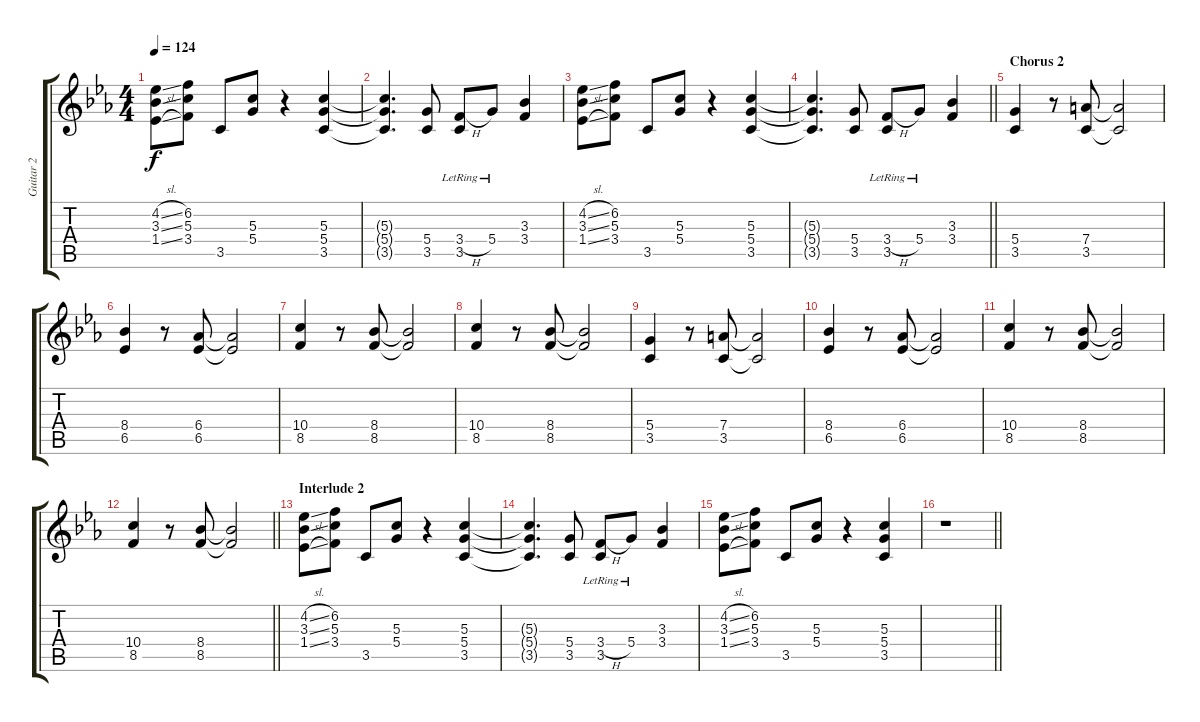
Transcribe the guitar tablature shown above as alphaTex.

\track ("Guitar 2" "Guitar 2") {instrument distortionguitar}
\staff {score tabs}
\tuning (E4 B3 G3 D3 A2 E2) {hide}
\ts (4 4)
\tempo 124
\clef g2
\ks eb
(4.2{sl} 3.3{sl} 1.4{sl}).8{dy f} (6.2 5.3 3.4).8 3.5.8 (5.3 5.4).8 r.4 (5.3 5.4 3.5).4 |
(5.3{t} 5.4{t} 3.5{t}).4{d} (5.4 3.5).8 (3.4{h lr} 3.5{lr}).8 5.4{lr}.8 (3.3 3.4).4 |
(4.2{sl} 3.3{sl} 1.4{sl}).8 (6.2 5.3 3.4).8 3.5.8 (5.3 5.4).8 r.4 (5.3 5.4 3.5).4 |
\barLineRight lightlight
(5.3{t} 5.4{t} 3.5{t}).4{d} (5.4 3.5).8 (3.4{h lr} 3.5{lr}).8 5.4{lr}.8 (3.3 3.4).4 |
\section ("" "Chorus 2")
(5.4 3.5).4 r.8 (7.4 3.5).8 (7.4{t} 3.5{t}).2 |
(8.4 6.5).4 r.8 (6.4 6.5).8 (6.4{t} 6.5{t}).2 |
(10.4 8.5).4 r.8 (8.4 8.5).8 (8.4{t} 8.5{t}).2 |
(10.4 8.5).4 r.8 (8.4 8.5).8 (8.4{t} 8.5{t}).2 |
(5.4 3.5).4 r.8 (7.4 3.5).8 (7.4{t} 3.5{t}).2 |
(8.4 6.5).4 r.8 (6.4 6.5).8 (6.4{t} 6.5{t}).2 |
(10.4 8.5).4 r.8 (8.4 8.5).8 (8.4{t} 8.5{t}).2 |
\barLineRight lightlight
(10.4 8.5).4 r.8 (8.4 8.5).8 (8.4{t} 8.5{t}).2 |
\section ("" "Interlude 2")
(4.2{sl} 3.3{sl} 1.4{sl}).8 (6.2 5.3 3.4).8 3.5.8 (5.3 5.4).8 r.4 (5.3 5.4 3.5).4 |
(5.3{t} 5.4{t} 3.5{t}).4{d} (5.4 3.5).8 (3.4{h lr} 3.5{lr}).8 5.4{lr}.8 (3.3 3.4).4 |
(4.2{sl} 3.3{sl} 1.4{sl}).8 (6.2 5.3 3.4).8 3.5.8 (5.3 5.4).8 r.4 (5.3 5.4 3.5).4 |
\barLineRight lightlight
r.1
